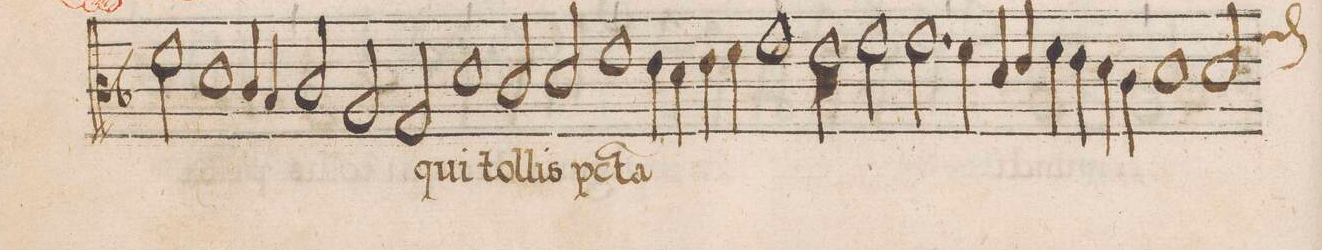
**kern	**text
*I"ALTVS	*
*clefC3	*
*k[b-]	*
*met(C)	*
*M2/1	*
2f\	.
1d	.
4c/	.
4B-/	.
=37	=37
2c/	.
2A/	.
2G/	qui
1d	tol-
=38	=38
2c/	-lis
2d/	p(ec)-
1f	-c(a)-
=39	=39
4e\	-ta
4d\	.
4e\	.
4f\	.
1g	.
=40	=40
2f\	.
2g\	.
2.g\	.
=41	=41
4f\	.
4d/	.
4e/	.
4f\	.
4e\	.
4d\	.
4c\	.
=42	=42
1d	.
*custos:g	*
2d/	.
*-	*-
